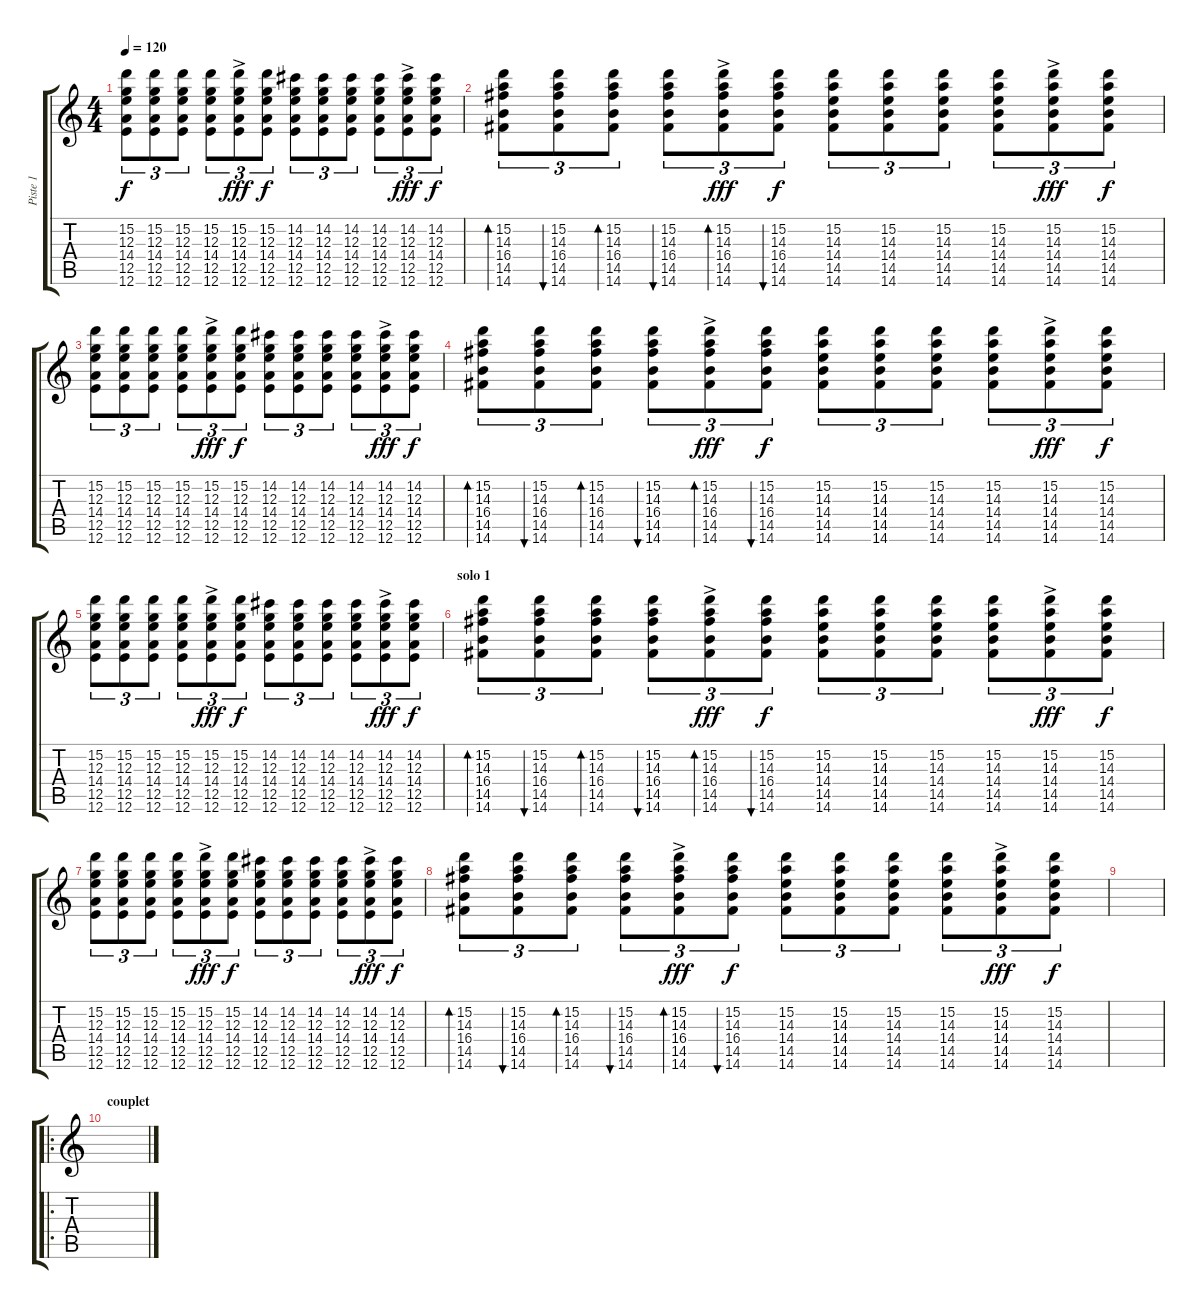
\track ("Piste 1" "Piste 1") {instrument acousticguitarnylon}
\staff {score tabs}
\tuning (E4 B3 G3 D3 A2 E2) {hide}
\ts (4 4)
\tempo 120
\clef g2
\ks c
(15.2 12.3 14.4 12.5 12.6).8{tu (3 2) dy f} (15.2 12.3 14.4 12.5 12.6).8{tu (3 2)} (15.2 12.3 14.4 12.5 12.6).8{tu (3 2)} (15.2 12.3 14.4 12.5 12.6).8{tu (3 2)} (15.2{ac} 12.3{ac} 14.4{ac} 12.5{ac} 12.6{ac}).8{tu (3 2) dy fff} (15.2 12.3 14.4 12.5 12.6).8{tu (3 2) dy f} (14.2 12.3 14.4 12.5 12.6).8{tu (3 2)} (14.2 12.3 14.4 12.5 12.6).8{tu (3 2)} (14.2 12.3 14.4 12.5 12.6).8{tu (3 2)} (14.2 12.3 14.4 12.5 12.6).8{tu (3 2)} (14.2{ac} 12.3{ac} 14.4{ac} 12.5{ac} 12.6{ac}).8{tu (3 2) dy fff} (14.2 12.3 14.4 12.5 12.6).8{tu (3 2) dy f} |
(15.2 14.3 16.4 14.5 14.6).8{tu (3 2) bd 30} (15.2 14.3 16.4 14.5 14.6).8{tu (3 2) bu 30} (15.2 14.3 16.4 14.5 14.6).8{tu (3 2) bd 30} (15.2 14.3 16.4 14.5 14.6).8{tu (3 2) bu 30} (15.2{ac} 14.3{ac} 16.4{ac} 14.5{ac} 14.6{ac}).8{tu (3 2) bd 30 dy fff} (15.2 14.3 16.4 14.5 14.6).8{tu (3 2) bu 30 dy f} (15.2 14.3 14.4 14.5 14.6).8{tu (3 2)} (15.2 14.3 14.4 14.5 14.6).8{tu (3 2)} (15.2 14.3 14.4 14.5 14.6).8{tu (3 2)} (15.2 14.3 14.4 14.5 14.6).8{tu (3 2)} (15.2{ac} 14.3{ac} 14.4{ac} 14.5{ac} 14.6{ac}).8{tu (3 2) dy fff} (15.2 14.3 14.4 14.5 14.6).8{tu (3 2) dy f} |
(15.2 12.3 14.4 12.5 12.6).8{tu (3 2)} (15.2 12.3 14.4 12.5 12.6).8{tu (3 2)} (15.2 12.3 14.4 12.5 12.6).8{tu (3 2)} (15.2 12.3 14.4 12.5 12.6).8{tu (3 2)} (15.2{ac} 12.3{ac} 14.4{ac} 12.5{ac} 12.6{ac}).8{tu (3 2) dy fff} (15.2 12.3 14.4 12.5 12.6).8{tu (3 2) dy f} (14.2 12.3 14.4 12.5 12.6).8{tu (3 2)} (14.2 12.3 14.4 12.5 12.6).8{tu (3 2)} (14.2 12.3 14.4 12.5 12.6).8{tu (3 2)} (14.2 12.3 14.4 12.5 12.6).8{tu (3 2)} (14.2{ac} 12.3{ac} 14.4{ac} 12.5{ac} 12.6{ac}).8{tu (3 2) dy fff} (14.2 12.3 14.4 12.5 12.6).8{tu (3 2) dy f} |
(15.2 14.3 16.4 14.5 14.6).8{tu (3 2) bd 30} (15.2 14.3 16.4 14.5 14.6).8{tu (3 2) bu 30} (15.2 14.3 16.4 14.5 14.6).8{tu (3 2) bd 30} (15.2 14.3 16.4 14.5 14.6).8{tu (3 2) bu 30} (15.2{ac} 14.3{ac} 16.4{ac} 14.5{ac} 14.6{ac}).8{tu (3 2) bd 30 dy fff} (15.2 14.3 16.4 14.5 14.6).8{tu (3 2) bu 30 dy f} (15.2 14.3 14.4 14.5 14.6).8{tu (3 2)} (15.2 14.3 14.4 14.5 14.6).8{tu (3 2)} (15.2 14.3 14.4 14.5 14.6).8{tu (3 2)} (15.2 14.3 14.4 14.5 14.6).8{tu (3 2)} (15.2{ac} 14.3{ac} 14.4{ac} 14.5{ac} 14.6{ac}).8{tu (3 2) dy fff} (15.2 14.3 14.4 14.5 14.6).8{tu (3 2) dy f} |
(15.2 12.3 14.4 12.5 12.6).8{tu (3 2)} (15.2 12.3 14.4 12.5 12.6).8{tu (3 2)} (15.2 12.3 14.4 12.5 12.6).8{tu (3 2)} (15.2 12.3 14.4 12.5 12.6).8{tu (3 2)} (15.2{ac} 12.3{ac} 14.4{ac} 12.5{ac} 12.6{ac}).8{tu (3 2) dy fff} (15.2 12.3 14.4 12.5 12.6).8{tu (3 2) dy f} (14.2 12.3 14.4 12.5 12.6).8{tu (3 2)} (14.2 12.3 14.4 12.5 12.6).8{tu (3 2)} (14.2 12.3 14.4 12.5 12.6).8{tu (3 2)} (14.2 12.3 14.4 12.5 12.6).8{tu (3 2)} (14.2{ac} 12.3{ac} 14.4{ac} 12.5{ac} 12.6{ac}).8{tu (3 2) dy fff} (14.2 12.3 14.4 12.5 12.6).8{tu (3 2) dy f} |
\section ("" "solo 1")
(15.2 14.3 16.4 14.5 14.6).8{tu (3 2) bd 30} (15.2 14.3 16.4 14.5 14.6).8{tu (3 2) bu 30} (15.2 14.3 16.4 14.5 14.6).8{tu (3 2) bd 30} (15.2 14.3 16.4 14.5 14.6).8{tu (3 2) bu 30} (15.2{ac} 14.3{ac} 16.4{ac} 14.5{ac} 14.6{ac}).8{tu (3 2) bd 30 dy fff} (15.2 14.3 16.4 14.5 14.6).8{tu (3 2) bu 30 dy f} (15.2 14.3 14.4 14.5 14.6).8{tu (3 2)} (15.2 14.3 14.4 14.5 14.6).8{tu (3 2)} (15.2 14.3 14.4 14.5 14.6).8{tu (3 2)} (15.2 14.3 14.4 14.5 14.6).8{tu (3 2)} (15.2{ac} 14.3{ac} 14.4{ac} 14.5{ac} 14.6{ac}).8{tu (3 2) dy fff} (15.2 14.3 14.4 14.5 14.6).8{tu (3 2) dy f} |
(15.2 12.3 14.4 12.5 12.6).8{tu (3 2)} (15.2 12.3 14.4 12.5 12.6).8{tu (3 2)} (15.2 12.3 14.4 12.5 12.6).8{tu (3 2)} (15.2 12.3 14.4 12.5 12.6).8{tu (3 2)} (15.2{ac} 12.3{ac} 14.4{ac} 12.5{ac} 12.6{ac}).8{tu (3 2) dy fff} (15.2 12.3 14.4 12.5 12.6).8{tu (3 2) dy f} (14.2 12.3 14.4 12.5 12.6).8{tu (3 2)} (14.2 12.3 14.4 12.5 12.6).8{tu (3 2)} (14.2 12.3 14.4 12.5 12.6).8{tu (3 2)} (14.2 12.3 14.4 12.5 12.6).8{tu (3 2)} (14.2{ac} 12.3{ac} 14.4{ac} 12.5{ac} 12.6{ac}).8{tu (3 2) dy fff} (14.2 12.3 14.4 12.5 12.6).8{tu (3 2) dy f} |
(15.2 14.3 16.4 14.5 14.6).8{tu (3 2) bd 30} (15.2 14.3 16.4 14.5 14.6).8{tu (3 2) bu 30} (15.2 14.3 16.4 14.5 14.6).8{tu (3 2) bd 30} (15.2 14.3 16.4 14.5 14.6).8{tu (3 2) bu 30} (15.2{ac} 14.3{ac} 16.4{ac} 14.5{ac} 14.6{ac}).8{tu (3 2) bd 30 dy fff} (15.2 14.3 16.4 14.5 14.6).8{tu (3 2) bu 30 dy f} (15.2 14.3 14.4 14.5 14.6).8{tu (3 2)} (15.2 14.3 14.4 14.5 14.6).8{tu (3 2)} (15.2 14.3 14.4 14.5 14.6).8{tu (3 2)} (15.2 14.3 14.4 14.5 14.6).8{tu (3 2)} (15.2{ac} 14.3{ac} 14.4{ac} 14.5{ac} 14.6{ac}).8{tu (3 2) dy fff} (15.2 14.3 14.4 14.5 14.6).8{tu (3 2) dy f} |
|
\ro
\section ("" "couplet")
